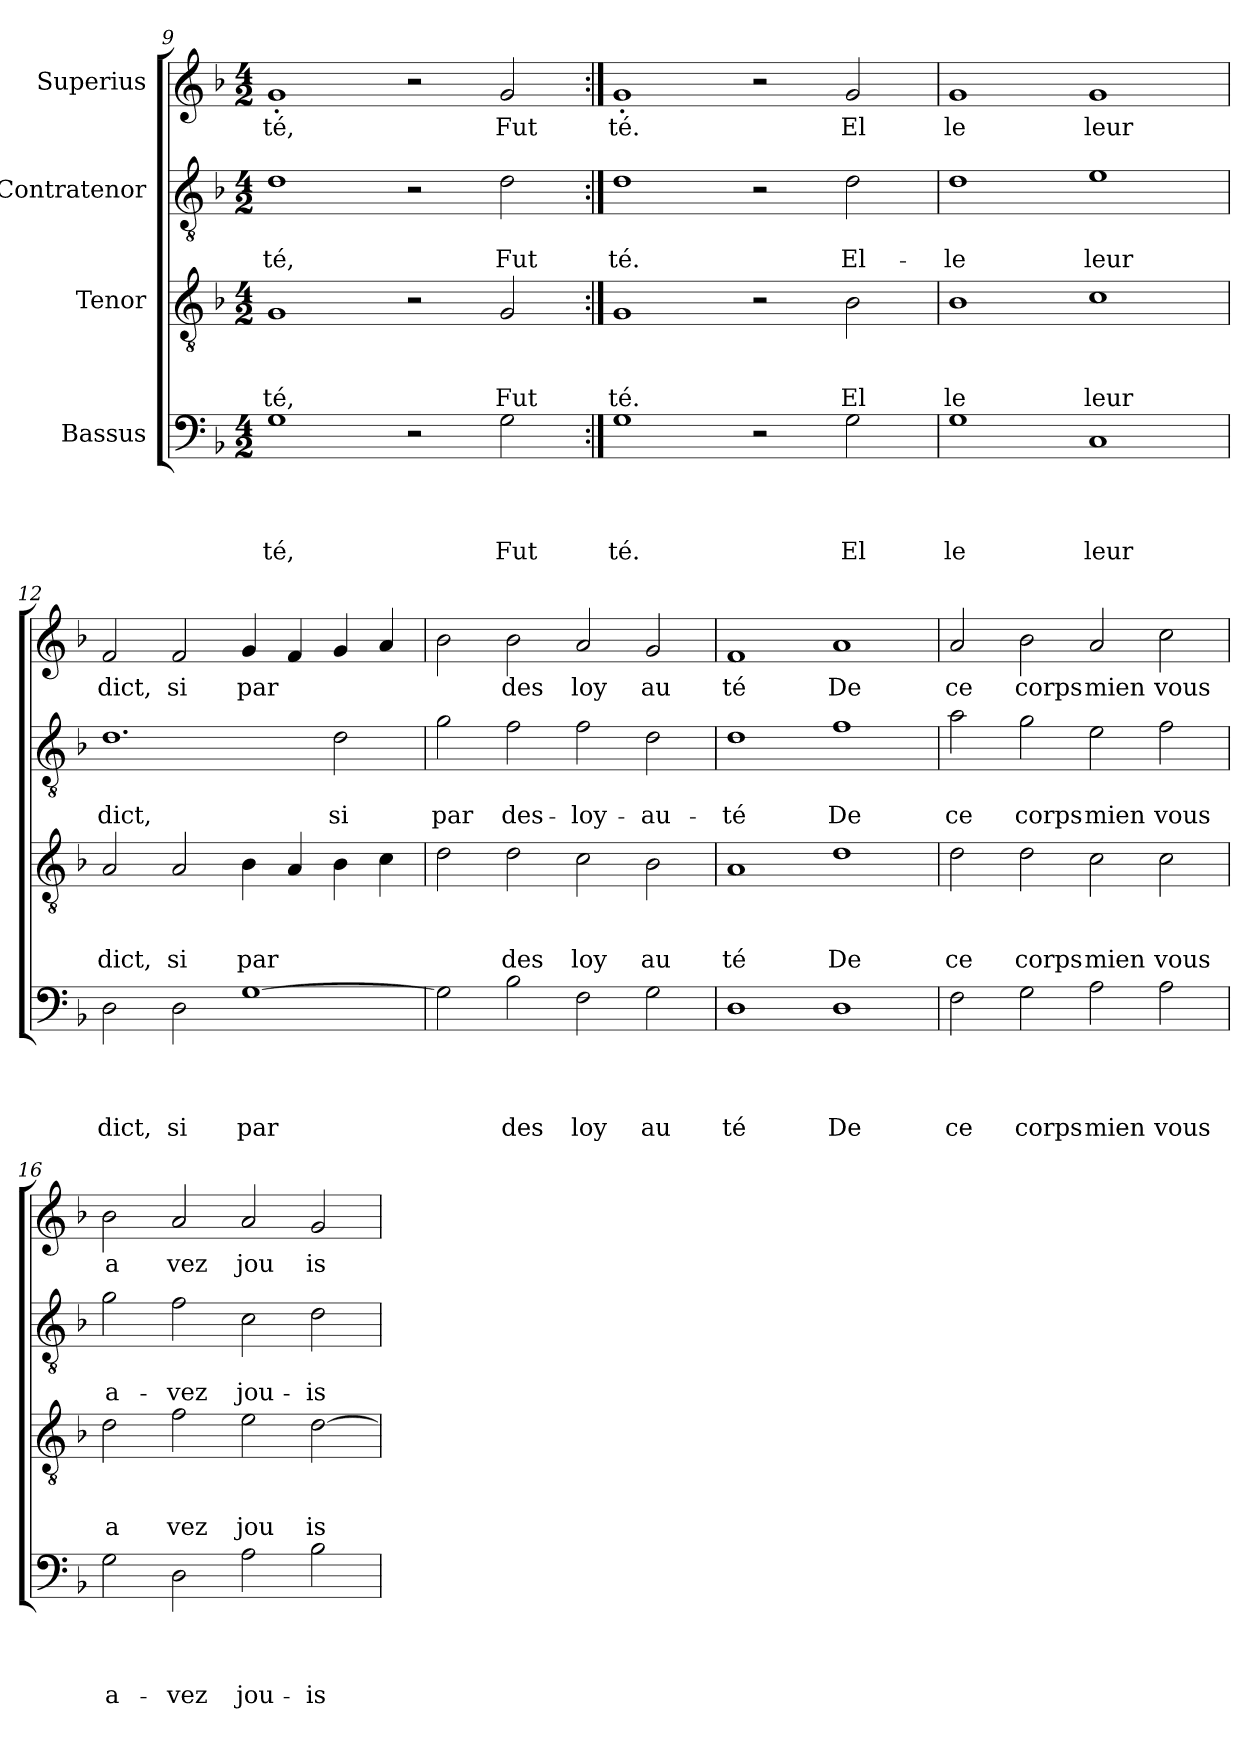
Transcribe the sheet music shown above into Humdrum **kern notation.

**kern	**text	**text	**text	**text	**kern	**text	**text	**text	**kern	**text	**text	**kern	**text
*part4	*part4	*part4	*part4	*part4	*part3	*part3	*part3	*part3	*part2	*part2	*part2	*part1	*part1
*staff4	*staff4	*staff4	*staff4	*staff4	*staff3	*staff3	*staff3	*staff3	*staff2	*staff2	*staff2	*staff1	*staff1
*I"Bassus	*	*	*	*	*I"Tenor	*	*	*	*I"Contratenor	*	*	*I"Superius	*
*clefF4	*	*	*	*	*clefGv2	*	*	*	*clefGv2	*	*	*clefG2	*
*k[b-]	*	*	*	*	*k[b-]	*	*	*	*k[b-]	*	*	*k[b-]	*
*F:	*	*	*	*	*F:	*	*	*	*F:	*	*	*F:	*
*M4/2	*	*	*	*	*M4/2	*	*	*	*M4/2	*	*	*M4/2	*
=9	=9	=9	=9	=9	=9	=9	=9	=9	=9	=9	=9	=9	=9
!	!	!	!	!LO:LY:b	!	!	!	!LO:LY:b	!	!	!LO:LY:b	!	!LO:LY:b
1G	.	.	.	té,	1G	.	.	té,	1d	.	-té,	1g'<	té,
2r	.	.	.	.	2r	.	.	.	2r	.	.	2r	.
!	!	!	!	!LO:LY:b	!	!	!	!LO:LY:b	!	!	!LO:LY:b	!	!LO:LY:b
2G\	.	.	.	Fut	2G/	.	.	Fut	2d\	.	Fut	2g/	Fut
=10:|!	=10:|!	=10:|!	=10:|!	=10:|!	=10:|!	=10:|!	=10:|!	=10:|!	=10:|!	=10:|!	=10:|!	=10:|!	=10:|!
!	!	!	!	!LO:LY:b	!	!	!	!LO:LY:b	!	!	!LO:LY:b	!	!LO:LY:b
1G	.	.	.	té.	1G	.	.	té.	1d	.	té.	1g'<	té.
2r	.	.	.	.	2r	.	.	.	2r	.	.	2r	.
!	!	!	!	!LO:LY:b	!	!	!	!LO:LY:b	!	!	!LO:LY:b	!	!LO:LY:b
2G\	.	.	.	El	2B-\	.	.	El	2d\	.	El-	2g/	El
=11	=11	=11	=11	=11	=11	=11	=11	=11	=11	=11	=11	=11	=11
!	!	!	!	!LO:LY:b	!	!	!	!LO:LY:b	!	!	!LO:LY:b	!	!LO:LY:b
1G	.	.	.	le	1B-	.	.	le	1d	.	-le	1g	le
!	!	!	!	!LO:LY:b	!	!	!	!LO:LY:b	!	!	!LO:LY:b	!	!LO:LY:b
1C	.	.	.	leur	1c	.	.	leur	1e	.	leur	1g	leur
=12	=12	=12	=12	=12	=12	=12	=12	=12	=12	=12	=12	=12	=12
!	!	!	!	!LO:LY:b	!	!	!	!LO:LY:b	!	!	!LO:LY:b	!	!LO:LY:b
2D\	.	.	.	dict,	2A/	.	.	dict,	1.d	.	dict,	2f/	dict,
!	!	!	!	!LO:LY:b	!	!	!	!LO:LY:b	!	!	!	!	!LO:LY:b
2D\	.	.	.	si	2A/	.	.	si	.	.	.	2f/	si
!	!	!	!	!LO:LY:b	!	!	!	!LO:LY:b	!	!	!	!	!LO:LY:b
[>1G	.	.	.	par	4B-\	.	.	par	.	.	.	4g/	par
.	.	.	.	.	4A/	.	.	.	.	.	.	4f/	.
!	!	!	!	!	!	!	!	!	!	!	!LO:LY:b	!	!
.	.	.	.	.	4B-\	.	.	.	2d\	.	si	4g/	.
.	.	.	.	.	4c\	.	.	.	.	.	.	4a/	.
=13	=13	=13	=13	=13	=13	=13	=13	=13	=13	=13	=13	=13	=13
!	!	!	!	!	!	!	!	!	!	!	!LO:LY:b	!	!
2G\]	.	.	.	.	2d\	.	.	.	2g\	.	par	2b-\	.
!	!	!	!	!LO:LY:b	!	!	!	!LO:LY:b	!	!	!LO:LY:b	!	!LO:LY:b
2B-\	.	.	.	des	2d\	.	.	des	2f\	.	des-	2b-\	des
!	!	!	!	!LO:LY:b	!	!	!	!LO:LY:b	!	!	!LO:LY:b	!	!LO:LY:b
2F\	.	.	.	loy	2c\	.	.	loy	2f\	.	-loy-	2a/	loy
!	!	!	!	!LO:LY:b	!	!	!	!LO:LY:b	!	!	!LO:LY:b	!	!LO:LY:b
2G\	.	.	.	au	2B-\	.	.	au	2d\	.	-au-	2g/	au
=14	=14	=14	=14	=14	=14	=14	=14	=14	=14	=14	=14	=14	=14
!	!	!	!	!LO:LY:b	!	!	!	!LO:LY:b	!	!	!LO:LY:b	!	!LO:LY:b
1D	.	.	.	té	1A	.	.	té	1d	.	-té	1f	té
!	!	!	!	!LO:LY:b	!	!	!	!LO:LY:b	!	!	!LO:LY:b	!	!LO:LY:b
1D	.	.	.	De	1d	.	.	De	1f	.	De	1a	De
!!LO:LB:g=z
=15	=15	=15	=15	=15	=15	=15	=15	=15	=15	=15	=15	=15	=15
!	!	!	!	!LO:LY:b	!	!	!	!LO:LY:b	!	!	!LO:LY:b	!	!LO:LY:b
2F\	.	.	.	ce	2d\	.	.	ce	2a\	.	ce	2a/	ce
!	!	!	!	!LO:LY:b	!	!	!	!LO:LY:b	!	!	!LO:LY:b	!	!LO:LY:b
2G\	.	.	.	corps	2d\	.	.	corps	2g\	.	corps	2b-\	corps
!	!	!	!	!LO:LY:b	!	!	!	!LO:LY:b	!	!	!LO:LY:b	!	!LO:LY:b
2A\	.	.	.	mien	2c\	.	.	mien	2e\	.	mien	2a/	mien
!	!	!	!	!LO:LY:b	!	!	!	!LO:LY:b	!	!	!LO:LY:b	!	!LO:LY:b
2A\	.	.	.	vous	2c\	.	.	vous	2f\	.	vous	2cc\	vous
=16	=16	=16	=16	=16	=16	=16	=16	=16	=16	=16	=16	=16	=16
!	!	!	!	!LO:LY:b	!	!	!	!LO:LY:b	!	!	!LO:LY:b	!	!LO:LY:b
2G\	.	.	.	a-	2d\	.	.	a	2g\	.	a-	2b-\	a
!	!	!	!	!LO:LY:b	!	!	!	!LO:LY:b	!	!	!LO:LY:b	!	!LO:LY:b
2D\	.	.	.	-vez	2f\	.	.	vez	2f\	.	-vez	2a/	vez
!	!	!	!	!LO:LY:b	!	!	!	!LO:LY:b	!	!	!LO:LY:b	!	!LO:LY:b
2A\	.	.	.	jou-	2e\	.	.	jou	2c\	.	jou-	2a/	jou
!	!	!	!	!LO:LY:b	!	!	!	!LO:LY:b	!	!	!LO:LY:b	!	!LO:LY:b
2B-\	.	.	.	-is-	[>2d\	.	.	is	2d\	.	-is-	2g/	is
=	=	=	=	=	=	=	=	=	=	=	=	=	=
*-	*-	*-	*-	*-	*-	*-	*-	*-	*-	*-	*-	*-	*-
